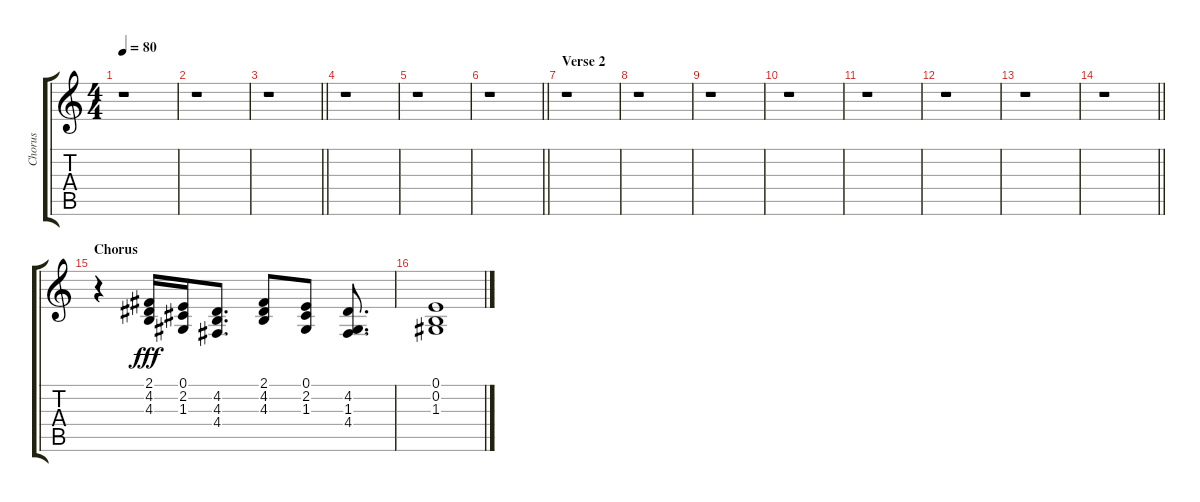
\track ("Chorus" "Chorus") {instrument synthvoice}
\staff {score tabs}
\tuning (E4 B3 G3 D3 A2 E2) {hide}
\ts (4 4)
\tempo 80
\clef g2
\ks c
r.1{dy fff} |
r.1 |
\barLineRight lightlight
r.1 |
r.1 |
r.1 |
\barLineRight lightlight
r.1 |
\section ("" "Verse 2")
r.1 |
r.1 |
r.1 |
r.1 |
r.1 |
r.1 |
r.1 |
\barLineRight lightlight
r.1 |
\section ("" "Chorus")
r.4 (2.1 4.2 4.3).16 (0.1 2.2 1.3).16 (4.2 4.3 4.4).8{d} (2.1 4.2 4.3).8 (0.1 2.2 1.3).8 (4.2 1.3 4.4).8{d} |
(0.1 0.2 1.3).1
